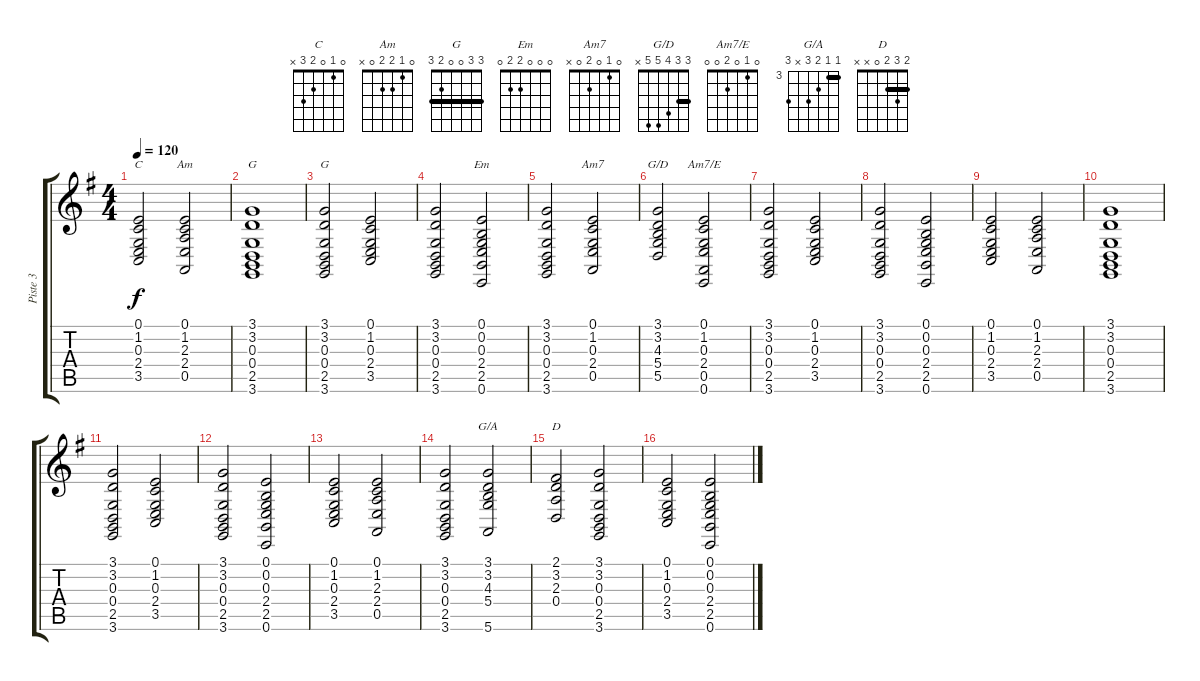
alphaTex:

\track ("Piste 3" "Piste 3") {instrument stringensemble1}
\staff {score tabs}
\tuning (E4 B3 G3 D3 A2 E2) {hide}
\chord ("C" 0 1 0 2 3 x)
\chord ("Am" 0 1 2 2 0 x)
\chord ("g" 3 3 0 0 2 3)
\chord ("G" 3 3 0 0 2 3) {barre 3}
\chord ("Em" 0 0 0 2 2 0)
\chord ("Am7" 0 1 0 2 0 x)
\chord ("G/D" 3 3 4 5 5 x) {barre 3}
\chord ("Am7/E" 0 1 0 2 0 0)
\chord ("G/A" 3 3 4 5 x 5) {firstfret 3 barre 3}
\chord ("D" 2 3 2 0 x x) {barre 2}
\ts (4 4)
\tempo 120
\clef g2
\ks g
(0.1 1.2 0.3 2.4 3.5).2{ch "C" dy f} (0.1 1.2 2.3 2.4 0.5).2{ch "Am"} |
(3.1 3.2 0.3 0.4 2.5 3.6).1{ch "g"} |
(3.1 3.2 0.3 0.4 2.5 3.6).2{ch "G"} (0.1 1.2 0.3 2.4 3.5).2 |
(3.1 3.2 0.3 0.4 2.5 3.6).2 (0.1 0.2 0.3 2.4 2.5 0.6).2{ch "Em"} |
(3.1 3.2 0.3 0.4 2.5 3.6).2 (0.1 1.2 0.3 2.4 0.5).2{ch "Am7"} |
(3.1 3.2 4.3 5.4 5.5).2{ch "G/D"} (0.1 1.2 0.3 2.4 0.5 0.6).2{ch "Am7/E"} |
(3.1 3.2 0.3 0.4 2.5 3.6).2 (0.1 1.2 0.3 2.4 3.5).2 |
(3.1 3.2 0.3 0.4 2.5 3.6).2 (0.1 0.2 0.3 2.4 2.5 0.6).2 |
(0.1 1.2 0.3 2.4 3.5).2 (0.1 1.2 2.3 2.4 0.5).2 |
(3.1 3.2 0.3 0.4 2.5 3.6).1 |
(3.1 3.2 0.3 0.4 2.5 3.6).2 (0.1 1.2 0.3 2.4 3.5).2 |
(3.1 3.2 0.3 0.4 2.5 3.6).2 (0.1 0.2 0.3 2.4 2.5 0.6).2 |
(0.1 1.2 0.3 2.4 3.5).2 (0.1 1.2 2.3 2.4 0.5).2 |
(3.1 3.2 0.3 0.4 2.5 3.6).2 (3.1 3.2 4.3 5.4 5.6).2{ch "G/A"} |
(2.1 3.2 2.3 0.4).2{ch "D"} (3.1 3.2 0.3 0.4 2.5 3.6).2 |
(0.1 1.2 0.3 2.4 3.5).2 (0.1 0.2 0.3 2.4 2.5 0.6).2
